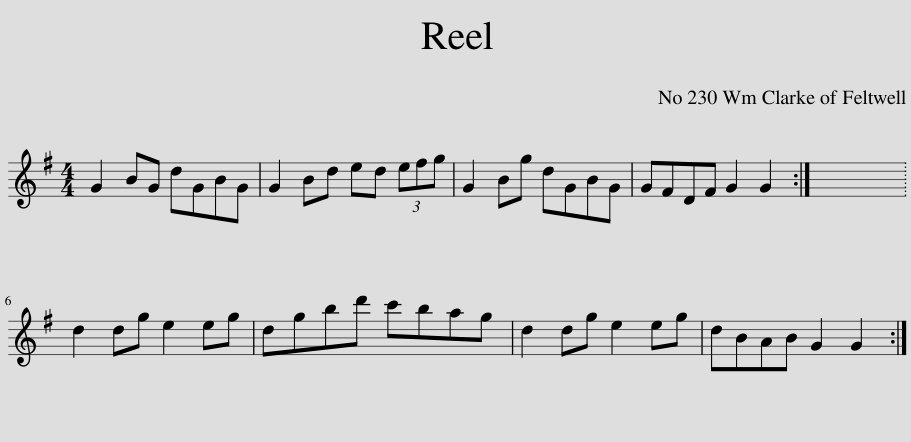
X:1
L:1/8
M:4/4
I:linebreak $
K:G
V:1 treble
V:1
 G2 BG dGBG | G2 Bd ed (3efg | G2 Bg dGBG | GFDF G2 G2 :| x8 |$ %5
 d2 dg e2 eg | dgbd' c'bag | d2 dg e2 eg | dBAB G2 G2 :| %9
